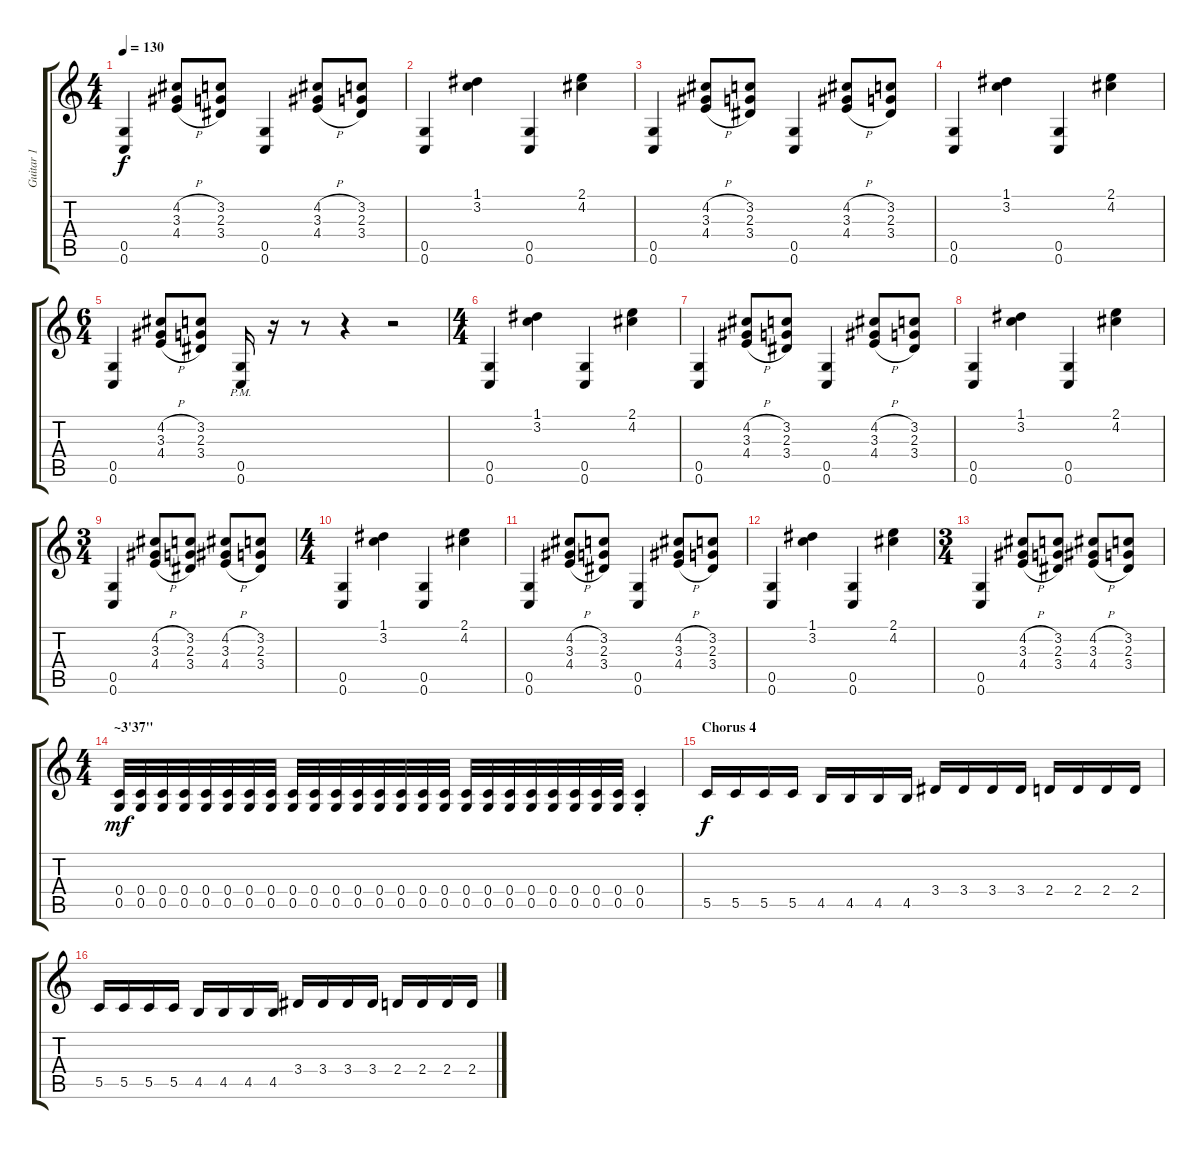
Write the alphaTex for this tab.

\track ("Guitar 1" "Guitar 1") {instrument distortionguitar}
\staff {score tabs}
\tuning (D4 A3 F3 C3 G2 C2) {hide}
\ts (4 4)
\tempo 130
\clef g2
\ks c
(0.5 0.6).4{dy f} (4.2{h} 3.3{h} 4.4{h}).8 (3.2 2.3 3.4).8 (0.5 0.6).4 (4.2{h} 3.3{h} 4.4{h}).8 (3.2 2.3 3.4).8 |
(0.5 0.6).4 (1.1 3.2).4 (0.5 0.6).4 (2.1 4.2).4 |
(0.5 0.6).4 (4.2{h} 3.3{h} 4.4{h}).8 (3.2 2.3 3.4).8 (0.5 0.6).4 (4.2{h} 3.3{h} 4.4{h}).8 (3.2 2.3 3.4).8 |
(0.5 0.6).4 (1.1 3.2).4 (0.5 0.6).4 (2.1 4.2).4 |
\ts (6 4)
(0.5 0.6).4 (4.2{h} 3.3{h} 4.4{h}).8 (3.2 2.3 3.4).8 (0.5 0.6{pm}).16 r.16 r.8 r.4 r.2 |
\ts (4 4)
(0.5 0.6).4 (1.1 3.2).4 (0.5 0.6).4 (2.1 4.2).4 |
(0.5 0.6).4 (4.2{h} 3.3{h} 4.4{h}).8 (3.2 2.3 3.4).8 (0.5 0.6).4 (4.2{h} 3.3{h} 4.4{h}).8 (3.2 2.3 3.4).8 |
(0.5 0.6).4 (1.1 3.2).4 (0.5 0.6).4 (2.1 4.2).4 |
\ts (3 4)
(0.5 0.6).4 (4.2{h} 3.3{h} 4.4{h}).8 (3.2 2.3 3.4).8 (4.2{h} 3.3{h} 4.4{h}).8 (3.2 2.3 3.4).8 |
\ts (4 4)
(0.5 0.6).4 (1.1 3.2).4 (0.5 0.6).4 (2.1 4.2).4 |
(0.5 0.6).4 (4.2{h} 3.3{h} 4.4{h}).8 (3.2 2.3 3.4).8 (0.5 0.6).4 (4.2{h} 3.3{h} 4.4{h}).8 (3.2 2.3 3.4).8 |
(0.5 0.6).4 (1.1 3.2).4 (0.5 0.6).4 (2.1 4.2).4 |
\ts (3 4)
(0.5 0.6).4 (4.2{h} 3.3{h} 4.4{h}).8 (3.2 2.3 3.4).8 (4.2{h} 3.3{h} 4.4{h}).8 (3.2 2.3 3.4).8 |
\ts (4 4)
\section ("" "~3'37\"")
(0.4 0.5).32{dy mf} (0.4 0.5).32 (0.4 0.5).32 (0.4 0.5).32 (0.4 0.5).32 (0.4 0.5).32 (0.4 0.5).32 (0.4 0.5).32 (0.4 0.5).32 (0.4 0.5).32 (0.4 0.5).32 (0.4 0.5).32 (0.4 0.5).32 (0.4 0.5).32 (0.4 0.5).32 (0.4 0.5).32 (0.4 0.5).32 (0.4 0.5).32 (0.4 0.5).32 (0.4 0.5).32 (0.4 0.5).32 (0.4 0.5).32 (0.4 0.5).32 (0.4 0.5).32 (0.4{st} 0.5{st}).4 |
\section ("" "Chorus 4")
5.5.16{dy f} 5.5.16 5.5.16 5.5.16 4.5.16 4.5.16 4.5.16 4.5.16 3.4.16 3.4.16 3.4.16 3.4.16 2.4.16 2.4.16 2.4.16 2.4.16 |
5.5.16 5.5.16 5.5.16 5.5.16 4.5.16 4.5.16 4.5.16 4.5.16 3.4.16 3.4.16 3.4.16 3.4.16 2.4.16 2.4.16 2.4.16 2.4.16
